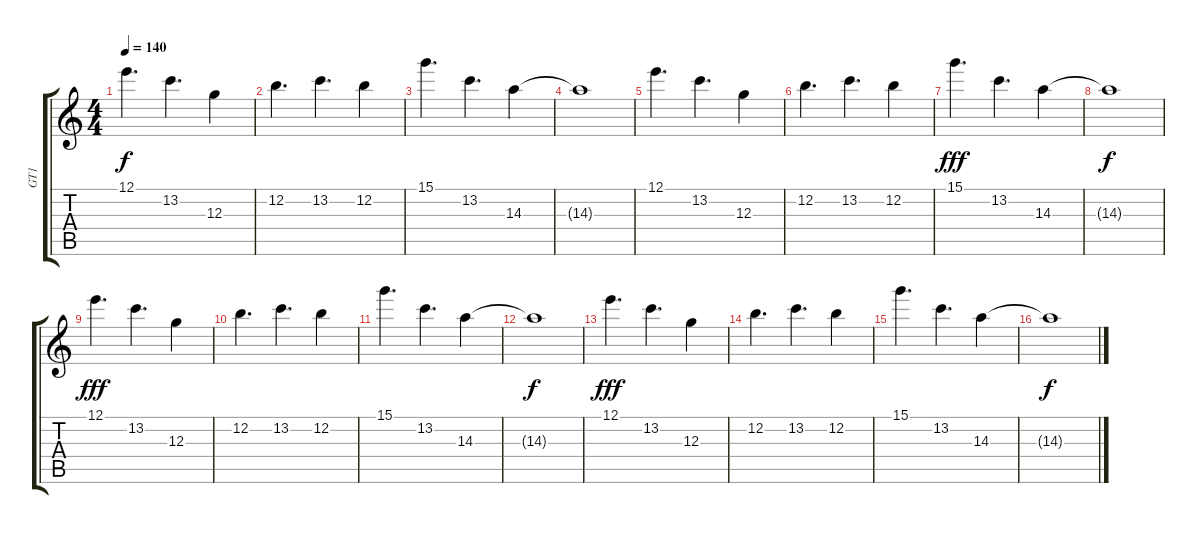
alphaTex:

\track ("GT1" "GT1") {instrument overdrivenguitar}
\staff {score tabs}
\tuning (E4 B3 G3 D3 A2 E2) {hide}
\ts (4 4)
\tempo 140
\clef g2
\ks c
12.1.4{d dy f} 13.2.4{d} 12.3.4 |
12.2.4{d} 13.2.4{d} 12.2.4 |
15.1.4{d} 13.2.4{d} 14.3.4 |
14.3{t}.1 |
12.1.4{d} 13.2.4{d} 12.3.4 |
12.2.4{d} 13.2.4{d} 12.2.4 |
15.1.4{d dy fff} 13.2.4{d} 14.3.4 |
14.3{t}.1{dy f} |
12.1.4{d dy fff} 13.2.4{d} 12.3.4 |
12.2.4{d} 13.2.4{d} 12.2.4 |
15.1.4{d} 13.2.4{d} 14.3.4 |
14.3{t}.1{dy f} |
12.1.4{d dy fff} 13.2.4{d} 12.3.4 |
12.2.4{d} 13.2.4{d} 12.2.4 |
15.1.4{d} 13.2.4{d} 14.3.4 |
14.3{t}.1{dy f}
